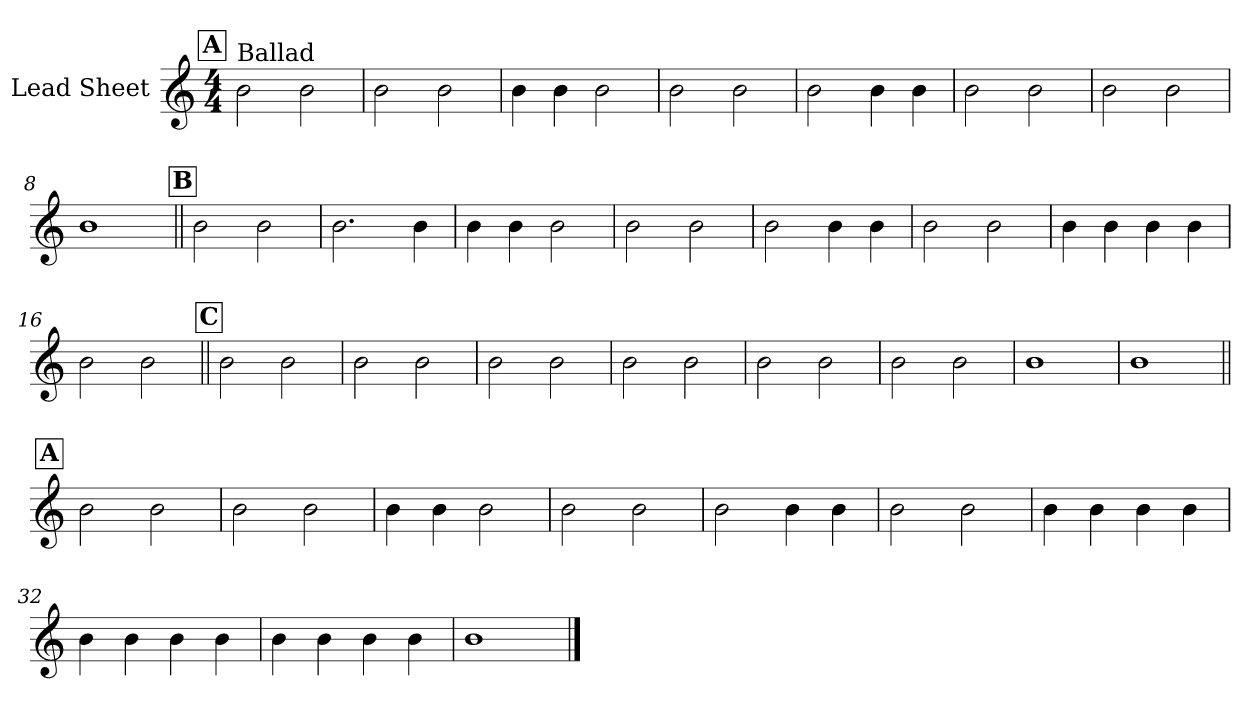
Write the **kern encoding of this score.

**kern
*part1
*staff1
*I"Lead Sheet
*clefG2
*k[]
*M4/4
!!LO:REH:place=s1:a:fs=14:t=A
=1
!LO:TX:a:t=Ballad
2b\
2b\
=2
2b\
2b\
=3
4b\
4b\
2b\
=4
2b\
2b\
!!LO:LB:g=z
=5
2b\
4b\
4b\
=6
2b\
2b\
=7
2b\
2b\
=8
1b
!!LO:LB:g=z
!!LO:REH:place=s1:a:fs=14:t=B
=9||
2b\
2b\
=10
2.b\
4b\
=11
4b\
4b\
2b\
=12
2b\
2b\
!!LO:LB:g=z
=13
2b\
4b\
4b\
=14
2b\
2b\
=15
4b\
4b\
4b\
4b\
=16
2b\
2b\
!!LO:LB:g=z
!!LO:REH:place=s1:a:fs=14:t=C
=17||
2b\
2b\
=18
2b\
2b\
=19
2b\
2b\
=20
2b\
2b\
!!LO:LB:g=z
=21
2b\
2b\
=22
2b\
2b\
=23
1b
=24
1b
!!LO:LB:g=z
!!LO:REH:place=s1:a:fs=14:t=A
=25||
2b\
2b\
=26
2b\
2b\
=27
4b\
4b\
2b\
=28
2b\
2b\
!!LO:LB:g=z
=29
2b\
4b\
4b\
=30
2b\
2b\
=31
4b\
4b\
4b\
4b\
=32
4b\
4b\
4b\
4b\
!!LO:LB:g=z
=33
4b\
4b\
4b\
4b\
=34
1b
==
*-
